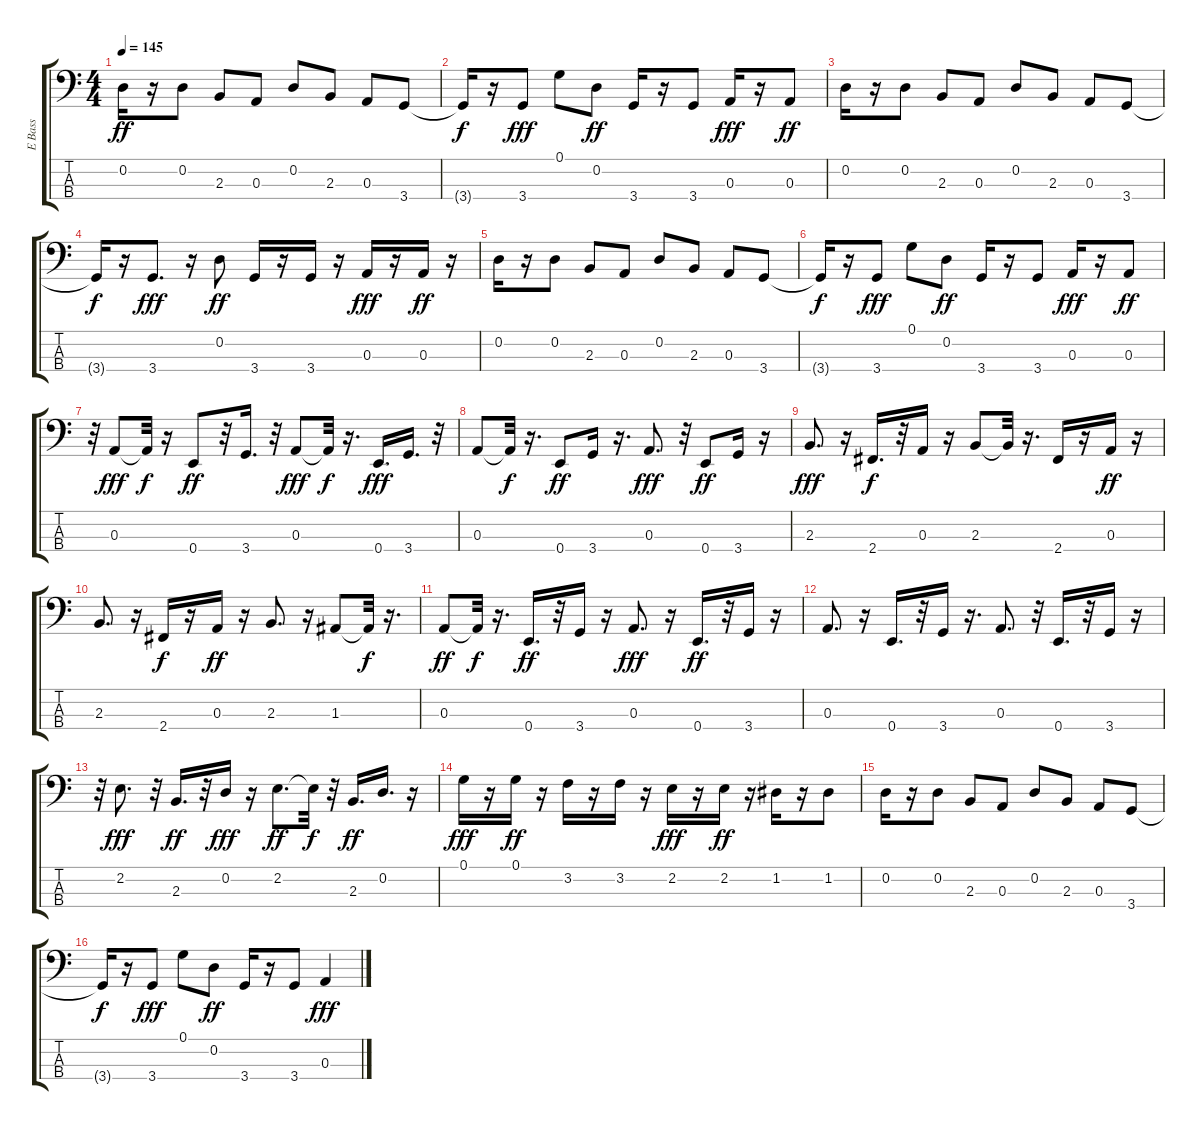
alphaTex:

\track ("E Bass" "E Bass") {instrument slapbass1}
\staff {score tabs}
\tuning (G2 D2 A1 E1) {hide}
\ts (4 4)
\tempo 145
\clef f4
\ks c
0.2.16{dy ff} r.16 0.2.8 2.3.8 0.3.8 0.2.8 2.3.8 0.3.8 3.4.8 |
3.4{t}.16{dy f} r.16 3.4.8{dy fff} 0.1.8 0.2.8{dy ff} 3.4.16 r.16 3.4.8 0.3.16{dy fff} r.16 0.3.8{dy ff} |
0.2.16 r.16 0.2.8 2.3.8 0.3.8 0.2.8 2.3.8 0.3.8 3.4.8 |
3.4{t}.16{dy f} r.16 3.4.8{d dy fff} r.16 0.2.8{dy ff} 3.4.16 r.16 3.4.16 r.16 0.3.16{dy fff} r.16 0.3.16{dy ff} r.16 |
0.2.16 r.16 0.2.8 2.3.8 0.3.8 0.2.8 2.3.8 0.3.8 3.4.8 |
3.4{t}.16{dy f} r.16 3.4.8{dy fff} 0.1.8 0.2.8{dy ff} 3.4.16 r.16 3.4.8 0.3.16{dy fff} r.16 0.3.8{dy ff} |
r.32 0.3.8{dy fff} 0.3{t}.32{dy f} r.16 0.4.8{dy ff} r.32 3.4.16{d} r.32 0.3.8{dy fff} 0.3{t}.32{dy f} r.16{d} 0.4.16{d dy fff} 3.4.16{d} r.32 |
0.3.8 0.3{t}.32{dy f} r.16{d} 0.4.8{dy ff} 3.4.16 r.16{d} 0.3.8{d dy fff} r.32 0.4.8{dy ff} 3.4.16 r.16 |
2.3.8{d dy fff} r.16 2.4.16{d dy f} r.32 0.3.16 r.16 2.3.8 2.3{t}.32 r.16{d} 2.4.16 r.16 0.3.16{dy ff} r.16 |
2.3.8{d} r.16 2.4.16{dy f} r.16 0.3.16{dy ff} r.16 2.3.8{d} r.16 1.3.8 1.3{t}.32{dy f} r.16{d} |
0.3.8{dy ff} 0.3{t}.32{dy f} r.16{d} 0.4.16{d dy ff} r.32 3.4.16 r.16 0.3.8{d dy fff} r.16 0.4.16{d dy ff} r.32 3.4.16 r.16 |
0.3.8{d} r.16 0.4.16{d} r.32 3.4.16 r.16{d} 0.3.8{d} r.32 0.4.16{d} r.32 3.4.16 r.16 |
r.32 2.2.8{d dy fff} r.32 2.3.16{d dy ff} r.32 0.2.16{dy fff} r.16 2.2.8{d dy ff} 2.2{t}.32{dy f} r.32 2.3.16{d dy ff} 0.2.16{d} r.16 |
0.1.16{dy fff} r.16 0.1.16{dy ff} r.16 3.2.16 r.16 3.2.16 r.16 2.2.16{dy fff} r.16 2.2.16{dy ff} r.16 1.2.16 r.16 1.2.8 |
0.2.16 r.16 0.2.8 2.3.8 0.3.8 0.2.8 2.3.8 0.3.8 3.4.8 |
3.4{t}.16{dy f} r.16 3.4.8{dy fff} 0.1.8 0.2.8{dy ff} 3.4.16 r.16 3.4.8 0.3.4{dy fff}
